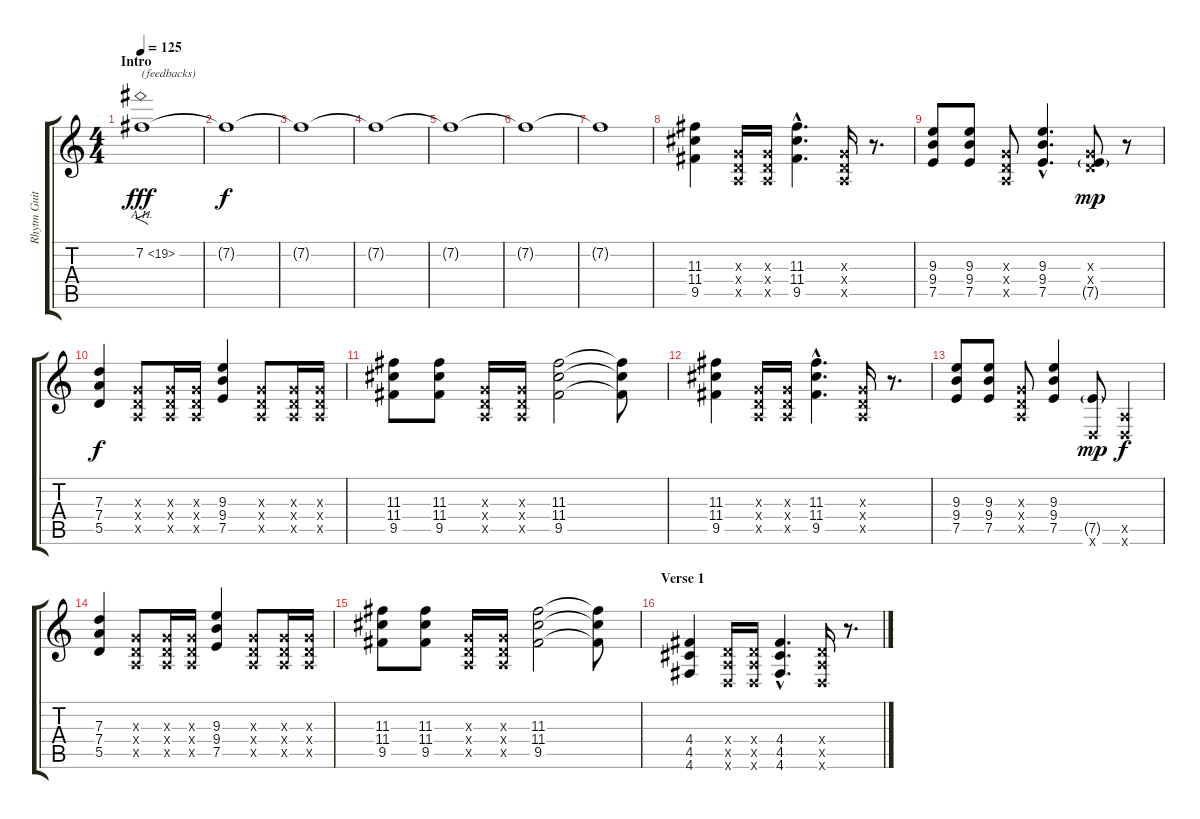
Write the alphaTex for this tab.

\track ("Rhytm Guitar" "Rhytm Guit") {instrument overdrivenguitar}
\staff {score tabs}
\tuning (E4 B3 G3 D3 A2 D2) {hide}
\ts (4 4)
\section ("" "Intro")
\tempo 125
\clef g2
\ks c
7.2{ah 12}.1{f txt "(feedbacks)" dy fff volume 10 instrument overdrivenguitar} |
7.2{t}.1{dy f} |
7.2{t}.1 |
7.2{t}.1 |
7.2{t}.1 |
7.2{t}.1 |
7.2{t}.1 |
(11.3 11.4 9.5).4{volume 13} (0.3{x} 0.4{x} 0.5{x}).16 (0.3{x} 0.4{x} 0.5{x}).16 (11.3{hac} 11.4{hac} 9.5{hac}).4{d} (0.3{x} 0.4{x} 0.5{x}).16 r.8{d} |
(9.3 9.4 7.5).8 (9.3 9.4 7.5).8 (0.3{x} 0.4{x} 0.5{x}).8 (9.3{hac} 9.4{hac} 7.5{hac}).4{d} (0.3{x} 0.4{x} 7.5{g}).8{dy mp} r.8 |
(7.3 7.4 5.5).4{dy f} (0.3{x} 0.4{x} 0.5{x}).8 (0.3{x} 0.4{x} 0.5{x}).16 (0.3{x} 0.4{x} 0.5{x}).16 (9.3 9.4 7.5).4 (0.3{x} 0.4{x} 0.5{x}).8 (0.3{x} 0.4{x} 0.5{x}).16 (0.3{x} 0.4{x} 0.5{x}).16 |
(11.3 11.4 9.5).8 (11.3 11.4 9.5).8 (0.3{x} 0.4{x} 0.5{x}).16 (0.3{x} 0.4{x} 0.5{x}).16 (11.3 11.4 9.5).2 (11.3{t} 11.4{t} 9.5{t}).8 |
(11.3 11.4 9.5).4 (0.3{x} 0.4{x} 0.5{x}).16 (0.3{x} 0.4{x} 0.5{x}).16 (11.3{hac} 11.4{hac} 9.5{hac}).4{d} (0.3{x} 0.4{x} 0.5{x}).16 r.8{d} |
(9.3 9.4 7.5).8 (9.3 9.4 7.5).8 (0.3{x} 0.4{x} 0.5{x}).8 (9.3 9.4 7.5).4 (7.5{g} 0.6{x}).8{dy mp} (0.5{x} 0.6{x}).4{dy f} |
(7.3 7.4 5.5).4 (0.3{x} 0.4{x} 0.5{x}).8 (0.3{x} 0.4{x} 0.5{x}).16 (0.3{x} 0.4{x} 0.5{x}).16 (9.3 9.4 7.5).4 (0.3{x} 0.4{x} 0.5{x}).8 (0.3{x} 0.4{x} 0.5{x}).16 (0.3{x} 0.4{x} 0.5{x}).16 |
(11.3 11.4 9.5).8 (11.3 11.4 9.5).8 (0.3{x} 0.4{x} 0.5{x}).16 (0.3{x} 0.4{x} 0.5{x}).16 (11.3 11.4 9.5).2 (11.3{t} 11.4{t} 9.5{t}).8 |
\section ("" "Verse 1")
(4.4 4.5 4.6).4 (0.4{x} 0.5{x} 0.6{x}).16 (0.4{x} 0.5{x} 0.6{x}).16 (4.4{hac} 4.5{hac} 4.6{hac}).4{d} (0.4{x} 0.5{x} 0.6{x}).16 r.8{d}
